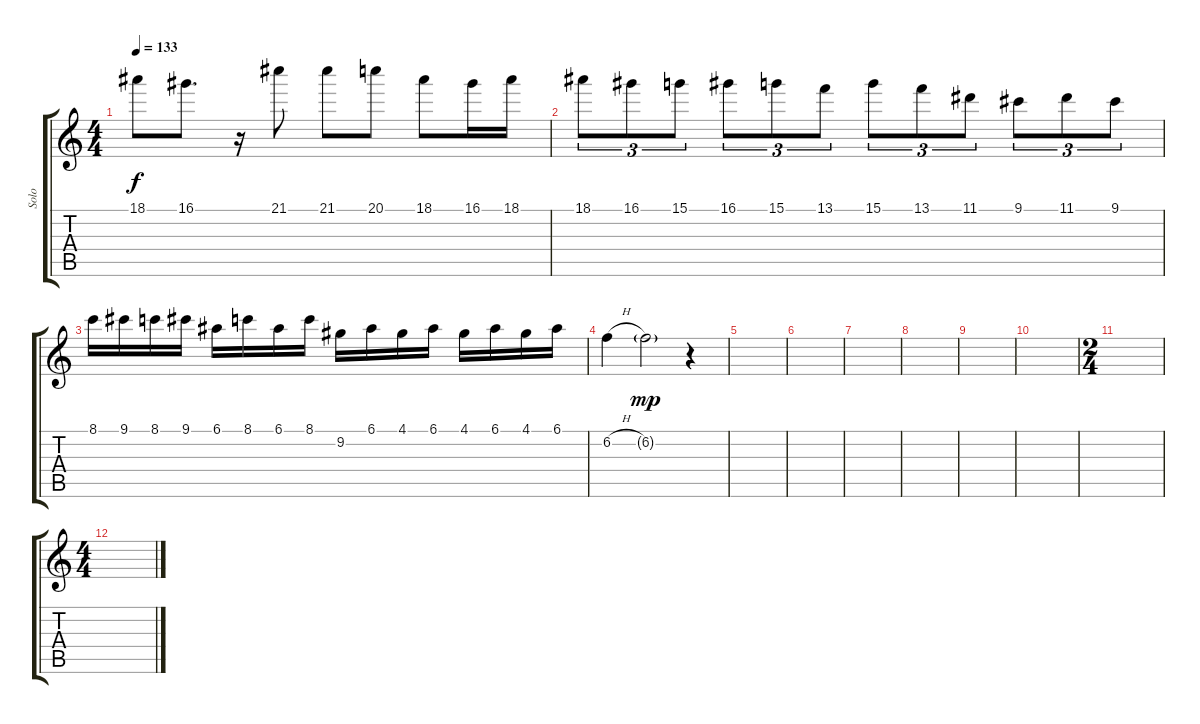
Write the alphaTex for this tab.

\track ("Solo" "Solo") {instrument distortionguitar}
\staff {score tabs}
\tuning (E4 B3 G3 D3 A2 E2) {hide}
\ts (4 4)
\tempo 133
\clef g2
\ks c
18.1.8{dy f} 16.1.8{d} r.16 21.1.8 21.1.8 20.1.8 18.1.8 16.1.16 18.1.16 |
18.1.8{tu (3 2)} 16.1.8{tu (3 2)} 15.1.8{tu (3 2)} 16.1.8{tu (3 2)} 15.1.8{tu (3 2)} 13.1.8{tu (3 2)} 15.1.8{tu (3 2)} 13.1.8{tu (3 2)} 11.1.8{tu (3 2)} 9.1.8{tu (3 2)} 11.1.8{tu (3 2)} 9.1.8{tu (3 2)} |
8.1.16 9.1.16 8.1.16 9.1.16 6.1.16 8.1.16 6.1.16 8.1.16 9.2.16 6.1.16 4.1.16 6.1.16 4.1.16 6.1.16 4.1.16 6.1.16 |
6.2{h}.4 6.2{g}.2{dy mp} r.4 |
|
|
|
|
|
|
\ts (2 4)
|
\ts (4 4)
